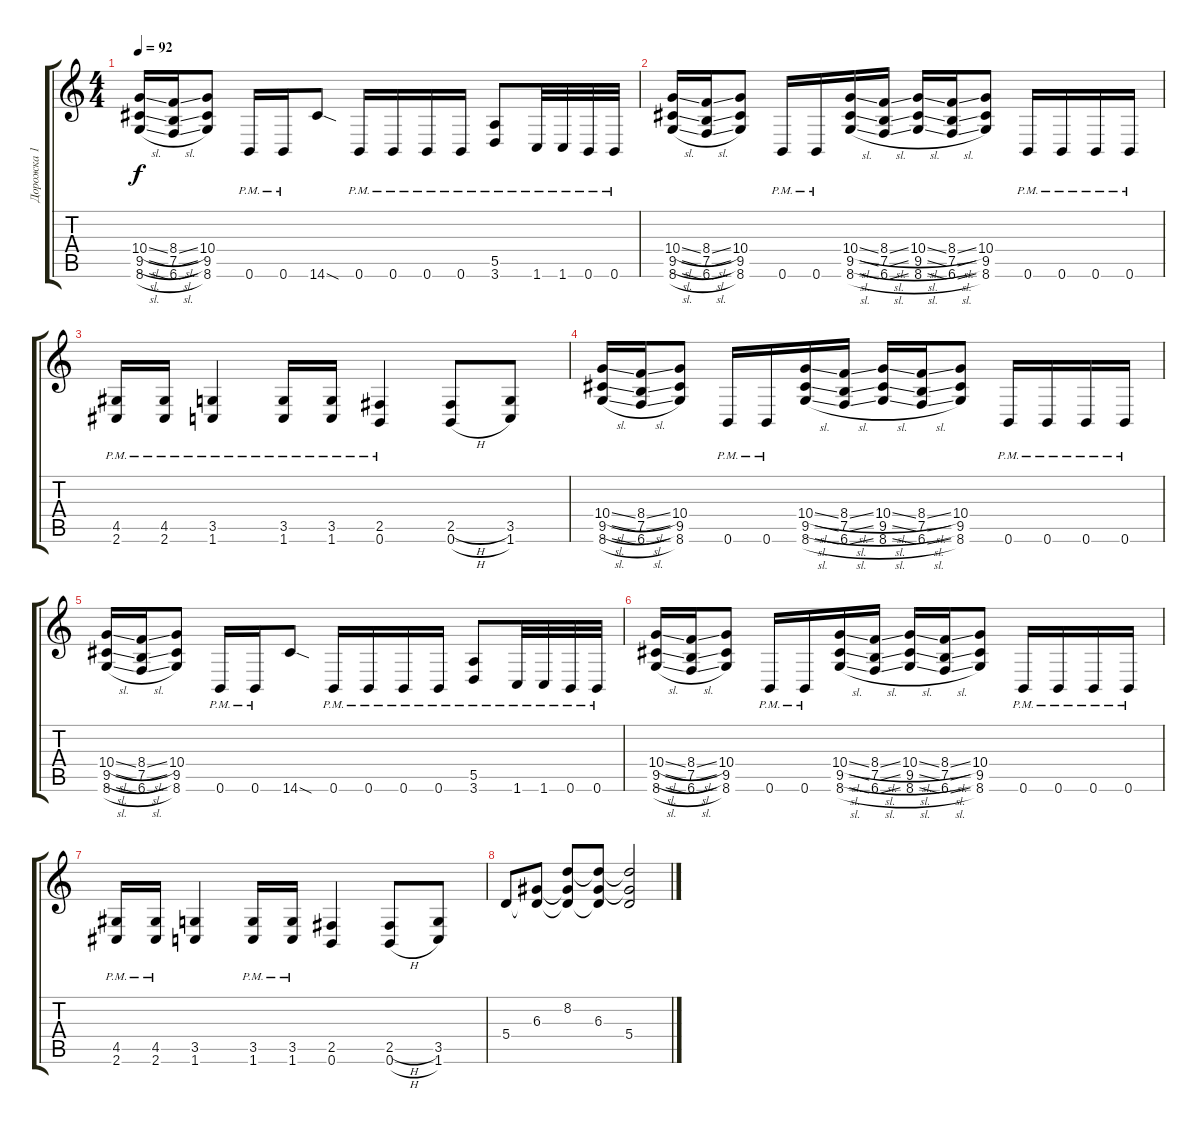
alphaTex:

\track ("Дорожка 1" "Дорожка 1") {instrument distortionguitar}
\staff {score tabs}
\tuning (B3 Gb3 D3 A2 E2 B1) {hide}
\ts (4 4)
\tempo 92
\clef g2
\ks c
(10.4{sl} 9.5{sl} 8.6{sl}).16{dy f} (8.4{sl} 7.5{sl} 6.6{sl}).16 (10.4 9.5 8.6).8 0.6{pm}.16 0.6{pm}.16 14.6{sod}.8 0.6{pm}.16 0.6{pm}.16 0.6{pm}.16 0.6{pm}.16 (5.5{pm} 3.6).8 1.6{pm}.32 1.6{pm}.32 0.6{pm}.32 0.6{pm}.32 |
(10.4{sl} 9.5{sl} 8.6{sl}).16 (8.4{sl} 7.5{sl} 6.6{sl}).16 (10.4 9.5 8.6).8 0.6{pm}.16 0.6{pm}.16 (10.4{sl} 9.5{sl} 8.6{sl}).16 (8.4{sl} 7.5{sl} 6.6{sl}).16 (10.4{sl} 9.5{sl} 8.6{sl}).16 (8.4{sl} 7.5{sl} 6.6{sl}).16 (10.4 9.5 8.6).8 0.6{pm}.16 0.6{pm}.16 0.6{pm}.16 0.6{pm}.16 |
(4.5{pm} 2.6).16 (4.5{pm} 2.6).16 (3.5{pm} 1.6).4 (3.5{pm} 1.6).16 (3.5{pm} 1.6).16 (2.5{pm} 0.6).4 (2.5{h} 0.6{h}).8 (3.5 1.6).8 |
(10.4{sl} 9.5{sl} 8.6{sl}).16 (8.4{sl} 7.5{sl} 6.6{sl}).16 (10.4 9.5 8.6).8 0.6{pm}.16 0.6{pm}.16 (10.4{sl} 9.5{sl} 8.6{sl}).16 (8.4{sl} 7.5{sl} 6.6{sl}).16 (10.4{sl} 9.5{sl} 8.6{sl}).16 (8.4{sl} 7.5{sl} 6.6{sl}).16 (10.4 9.5 8.6).8 0.6{pm}.16 0.6{pm}.16 0.6{pm}.16 0.6{pm}.16 |
(10.4{sl} 9.5{sl} 8.6{sl}).16 (8.4{sl} 7.5{sl} 6.6{sl}).16 (10.4 9.5 8.6).8 0.6{pm}.16 0.6{pm}.16 14.6{sod}.8 0.6{pm}.16 0.6{pm}.16 0.6{pm}.16 0.6{pm}.16 (5.5{pm} 3.6).8 1.6{pm}.32 1.6{pm}.32 0.6{pm}.32 0.6{pm}.32 |
(10.4{sl} 9.5{sl} 8.6{sl}).16 (8.4{sl} 7.5{sl} 6.6{sl}).16 (10.4 9.5 8.6).8 0.6{pm}.16 0.6{pm}.16 (10.4{sl} 9.5{sl} 8.6{sl}).16 (8.4{sl} 7.5{sl} 6.6{sl}).16 (10.4{sl} 9.5{sl} 8.6{sl}).16 (8.4{sl} 7.5{sl} 6.6{sl}).16 (10.4 9.5 8.6).8 0.6{pm}.16 0.6{pm}.16 0.6{pm}.16 0.6{pm}.16 |
(4.5{pm} 2.6).16 (4.5{pm} 2.6).16 (3.5 1.6).4 (3.5{pm} 1.6).16 (3.5{pm} 1.6).16 (2.5 0.6).4 (2.5{h} 0.6{h}).8 (3.5 1.6).8 |
5.4.8 (6.3 5.4{t}).8 (8.2 6.3{t} 5.4{t}).8 (8.2{t} 6.3 5.4{t}).8 (8.2{t} 6.3{t} 5.4).2
